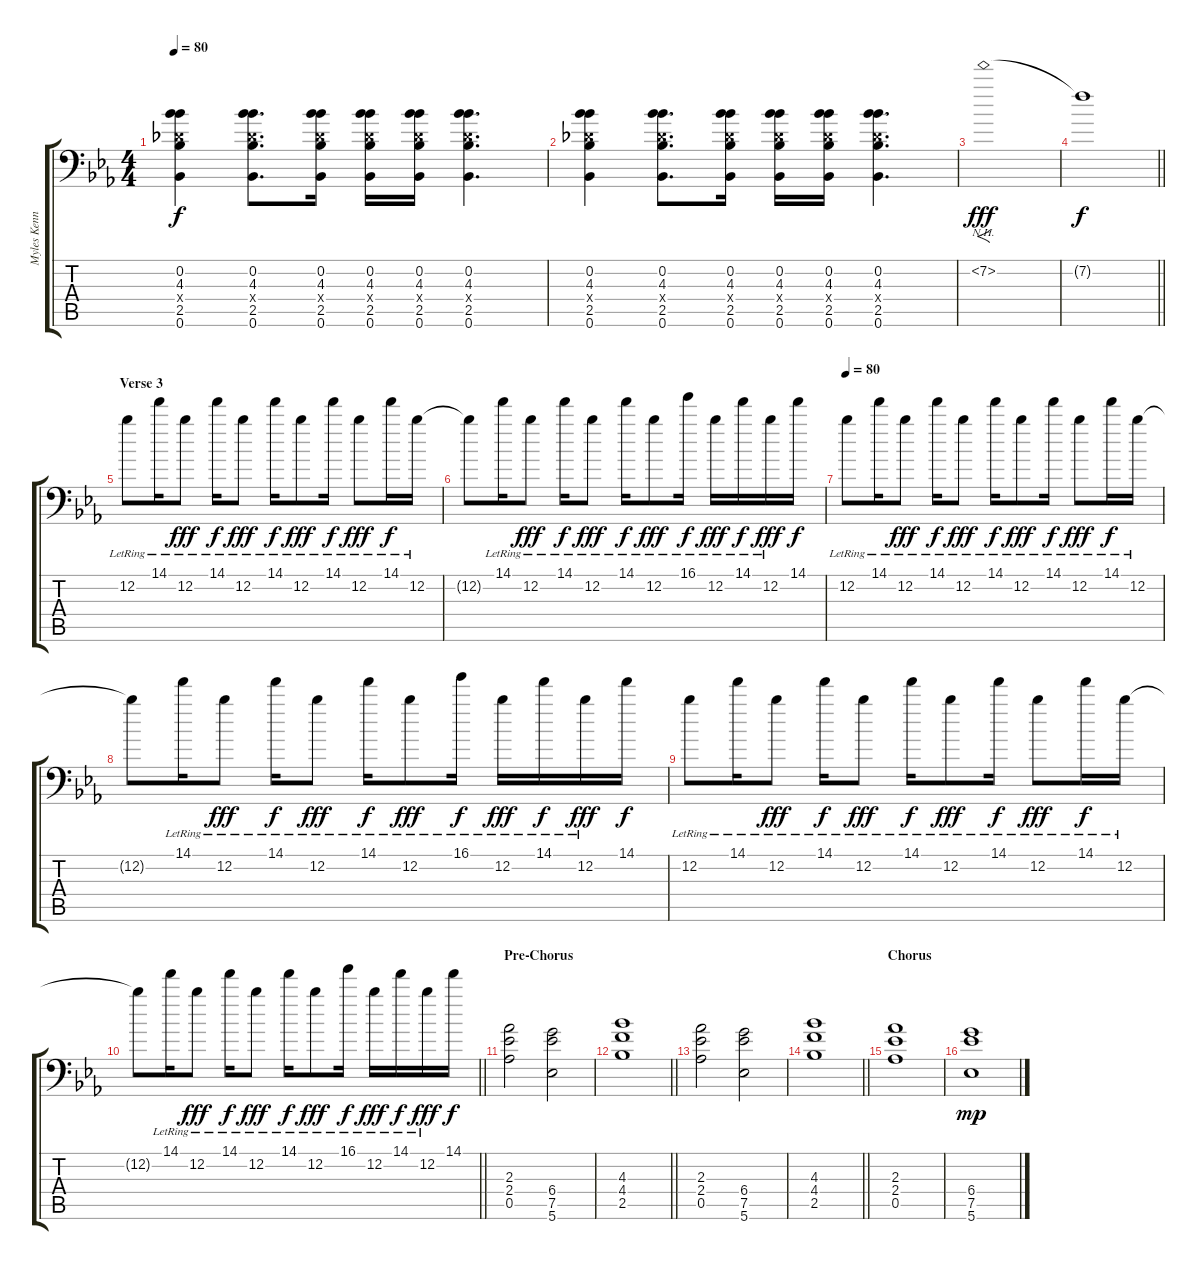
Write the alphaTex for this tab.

\track ("Myles Kennedy" "Myles Kenn") {instrument electricguitarclean}
\staff {score tabs}
\tuning (Eb4 Bb3 Gb3 Db3 Ab2 Bb1) {hide}
\ts (4 4)
\tempo 80
\clef f4
\ks eb
(0.2 4.3 0.4{x} 2.5 0.6).4{dy f} (0.2 4.3 0.4{x} 2.5 0.6).8{d} (0.2 4.3 0.4{x} 2.5 0.6).16 (0.2 4.3 0.4{x} 2.5 0.6).16 (0.2 4.3 0.4{x} 2.5 0.6).16 (0.2 4.3 0.4{x} 2.5 0.6).4{d} |
(0.2 4.3 0.4{x} 2.5 0.6).4 (0.2 4.3 0.4{x} 2.5 0.6).8{d} (0.2 4.3 0.4{x} 2.5 0.6).16 (0.2 4.3 0.4{x} 2.5 0.6).16 (0.2 4.3 0.4{x} 2.5 0.6).16 (0.2 4.3 0.4{x} 2.5 0.6).4{d} |
7.2{nh}.1{f dy fff} |
\barLineRight lightlight
7.2{t}.1{dy f} |
\section ("" "Verse 3")
12.2{lr}.8{volume 10 instrument distortionguitar} 14.1{lr}.16 12.2{lr}.8{dy fff} 14.1{lr}.16{dy f} 12.2{lr}.8{dy fff} 14.1{lr}.16{dy f} 12.2{lr}.8{dy fff} 14.1{lr}.16{dy f} 12.2{lr}.8{dy fff} 14.1{lr}.16{dy f} 12.2{lr}.16 |
12.2{t}.8 14.1{lr}.16 12.2{lr}.8{dy fff} 14.1{lr}.16{dy f} 12.2{lr}.8{dy fff} 14.1{lr}.16{dy f} 12.2{lr}.8{dy fff} 16.1{lr}.16{dy f} 12.2{lr}.16{dy fff} 14.1{lr}.16{dy f} 12.2{lr}.16{dy fff} 14.1.16{dy f} |
\tempo 80
12.2{lr}.8 14.1{lr}.16 12.2{lr}.8{dy fff} 14.1{lr}.16{dy f} 12.2{lr}.8{dy fff} 14.1{lr}.16{dy f} 12.2{lr}.8{dy fff} 14.1{lr}.16{dy f} 12.2{lr}.8{dy fff} 14.1{lr}.16{dy f} 12.2{lr}.16 |
12.2{t}.8 14.1{lr}.16 12.2{lr}.8{dy fff} 14.1{lr}.16{dy f} 12.2{lr}.8{dy fff} 14.1{lr}.16{dy f} 12.2{lr}.8{dy fff} 16.1{lr}.16{dy f} 12.2{lr}.16{dy fff} 14.1{lr}.16{dy f} 12.2{lr}.16{dy fff} 14.1.16{dy f} |
12.2{lr}.8 14.1{lr}.16 12.2{lr}.8{dy fff} 14.1{lr}.16{dy f} 12.2{lr}.8{dy fff} 14.1{lr}.16{dy f} 12.2{lr}.8{dy fff} 14.1{lr}.16{dy f} 12.2{lr}.8{dy fff} 14.1{lr}.16{dy f} 12.2{lr}.16 |
\barLineRight lightlight
12.2{t}.8 14.1{lr}.16 12.2{lr}.8{dy fff} 14.1{lr}.16{dy f} 12.2{lr}.8{dy fff} 14.1{lr}.16{dy f} 12.2{lr}.8{dy fff} 16.1{lr}.16{dy f} 12.2{lr}.16{dy fff} 14.1{lr}.16{dy f} 12.2{lr}.16{dy fff} 14.1.16{dy f} |
\section ("" "Pre-Chorus")
(2.3 2.4 0.5).2{volume 16 instrument electricguitarclean} (6.4 7.5 5.6).2 |
\barLineRight lightlight
(4.3 4.4 2.5).1 |
(2.3 2.4 0.5).2 (6.4 7.5 5.6).2 |
\barLineRight lightlight
(4.3 4.4 2.5).1 |
\section ("" "Chorus")
(2.3 2.4 0.5).1 |
(6.4 7.5 5.6).1{dy mp}
